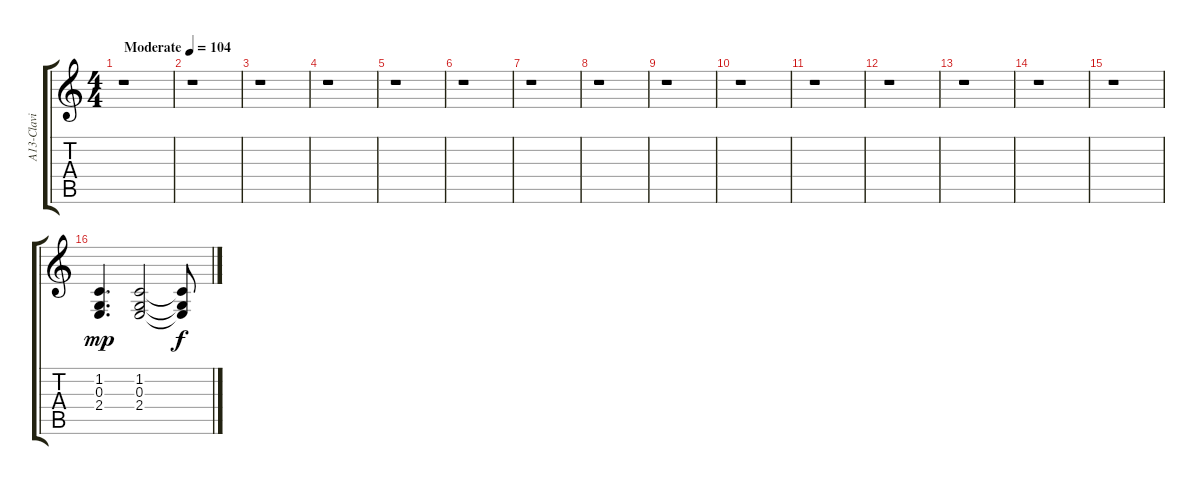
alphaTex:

\track ("A13-Clavi Pad   " "A13-Clavi ") {instrument electricpiano1}
\staff {score tabs}
\tuning (E4 B3 G3 D3 A2 E2) {hide}
\ts (4 4)
\tempo (104 "Moderate")
\clef g2
\ks c
r.1{dy mp instrument electricpiano1} |
r.1 |
r.1 |
r.1 |
r.1 |
r.1 |
r.1 |
r.1 |
r.1 |
r.1 |
r.1 |
r.1 |
r.1 |
r.1 |
r.1 |
(1.2 0.3 2.4).4{d} (1.2 0.3 2.4).2 (1.2{t} 0.3{t} 2.4{t}).8{dy f}
